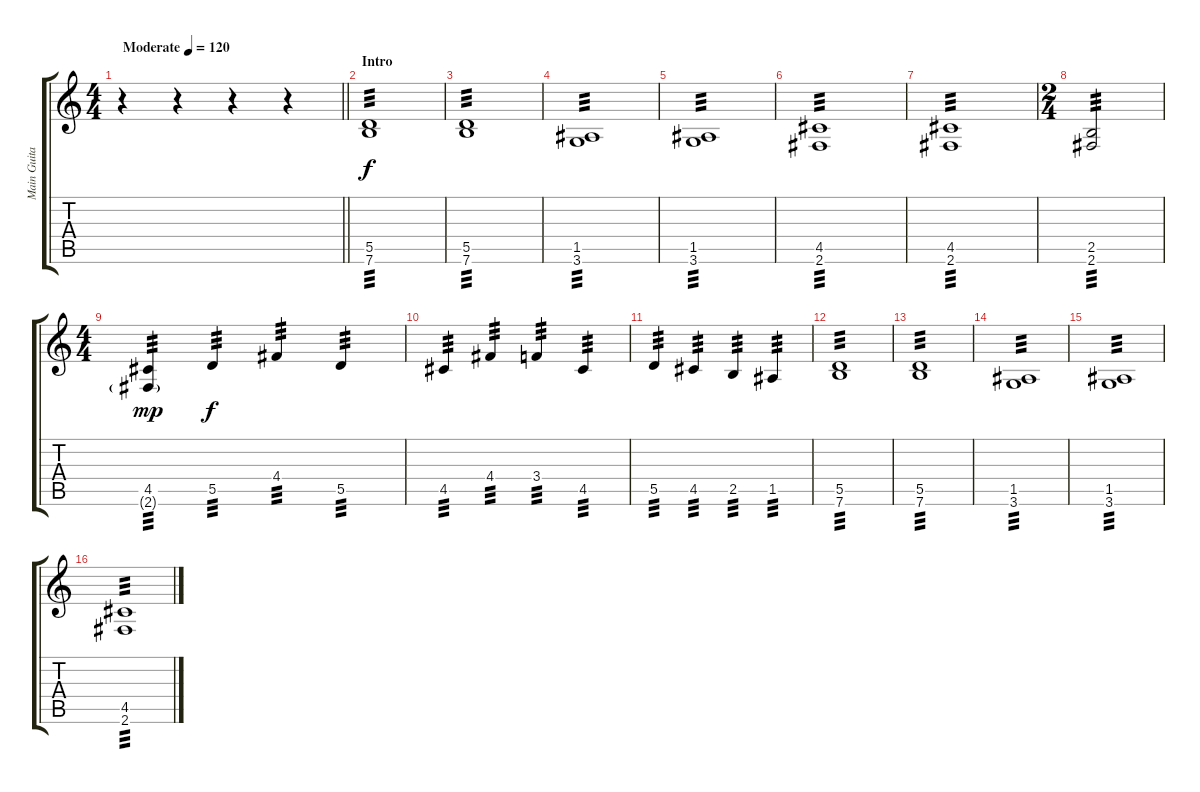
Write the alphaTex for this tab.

\track ("Main Guitar (rhythm)" "Main Guita") {instrument distortionguitar}
\staff {score tabs}
\tuning (E4 B3 G3 D3 A2 E2) {hide}
\ts (4 4)
\tempo (120 "Moderate")
\clef g2
\barLineRight lightlight
\ks c
r.4{dy f instrument distortionguitar} r.4 r.4 r.4 |
\section ("" "Intro")
(5.5 7.6).1{tp 3} |
(5.5 7.6).1{tp 3} |
(1.5 3.6).1{tp 3} |
(1.5 3.6).1{tp 3} |
(4.5 2.6).1{tp 3} |
(4.5 2.6).1{tp 3} |
\ts (2 4)
(2.5 2.6).2{tp 3} |
\ts (4 4)
(4.5 2.6{g}).4{tp 3 dy mp} 5.5.4{tp 3 dy f} 4.4.4{tp 3} 5.5.4{tp 3} |
4.5.4{tp 3} 4.4.4{tp 3} 3.4.4{tp 3} 4.5.4{tp 3} |
5.5.4{tp 3} 4.5.4{tp 3} 2.5.4{tp 3} 1.5.4{tp 3} |
(5.5 7.6).1{tp 3} |
(5.5 7.6).1{tp 3} |
(1.5 3.6).1{tp 3} |
(1.5 3.6).1{tp 3} |
(4.5 2.6).1{tp 3}
